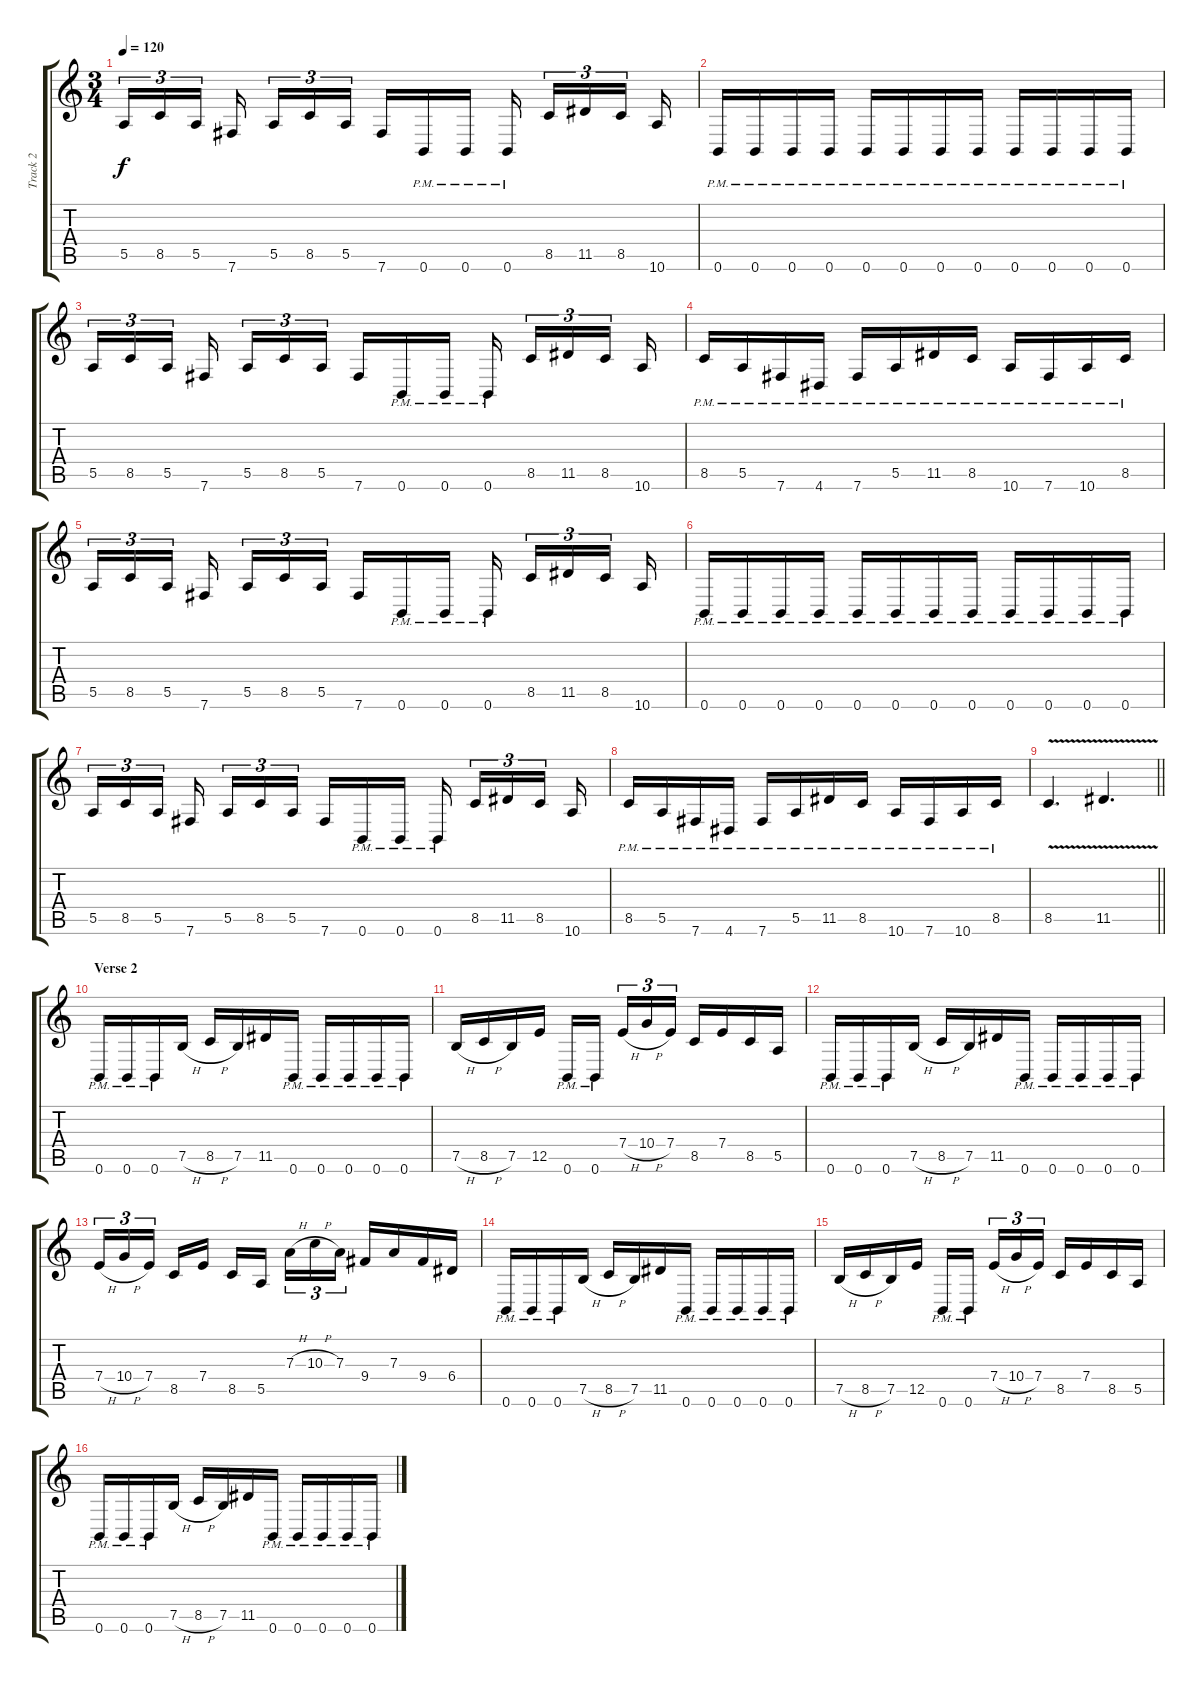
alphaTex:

\track ("Track 2" "Track 2") {instrument distortionguitar}
\staff {score tabs}
\tuning (B3 Gb3 D3 A2 E2 B1) {hide}
\ts (3 4)
\tempo 120
\clef g2
\ks c
5.5.16{tu (3 2) dy f} 8.5.16{tu (3 2)} 5.5.16{tu (3 2) beam splitsecondary} 7.6.16{beam splitsecondary} 5.5.16{tu (3 2)} 8.5.16{tu (3 2)} 5.5.16{tu (3 2) beam splitsecondary} 7.6.16 0.6{pm}.16 0.6{pm}.16 0.6{pm}.16{beam splitsecondary} 8.5.16{tu (3 2)} 11.5.16{tu (3 2)} 8.5.16{tu (3 2) beam splitsecondary} 10.6.16 |
0.6{pm}.16 0.6{pm}.16 0.6{pm}.16 0.6{pm}.16 0.6{pm}.16 0.6{pm}.16 0.6{pm}.16 0.6{pm}.16 0.6{pm}.16 0.6{pm}.16 0.6{pm}.16 0.6{pm}.16 |
5.5.16{tu (3 2)} 8.5.16{tu (3 2)} 5.5.16{tu (3 2) beam splitsecondary} 7.6.16{beam splitsecondary} 5.5.16{tu (3 2)} 8.5.16{tu (3 2)} 5.5.16{tu (3 2) beam splitsecondary} 7.6.16 0.6{pm}.16 0.6{pm}.16 0.6{pm}.16{beam splitsecondary} 8.5.16{tu (3 2)} 11.5.16{tu (3 2)} 8.5.16{tu (3 2) beam splitsecondary} 10.6.16 |
8.5{pm}.16 5.5{pm}.16 7.6{pm}.16 4.6{pm}.16 7.6{pm}.16 5.5{pm}.16 11.5{pm}.16 8.5{pm}.16 10.6{pm}.16 7.6{pm}.16 10.6{pm}.16 8.5{pm}.16 |
5.5.16{tu (3 2)} 8.5.16{tu (3 2)} 5.5.16{tu (3 2) beam splitsecondary} 7.6.16{beam splitsecondary} 5.5.16{tu (3 2)} 8.5.16{tu (3 2)} 5.5.16{tu (3 2) beam splitsecondary} 7.6.16 0.6{pm}.16 0.6{pm}.16 0.6{pm}.16{beam splitsecondary} 8.5.16{tu (3 2)} 11.5.16{tu (3 2)} 8.5.16{tu (3 2) beam splitsecondary} 10.6.16 |
0.6{pm}.16 0.6{pm}.16 0.6{pm}.16 0.6{pm}.16 0.6{pm}.16 0.6{pm}.16 0.6{pm}.16 0.6{pm}.16 0.6{pm}.16 0.6{pm}.16 0.6{pm}.16 0.6{pm}.16 |
5.5.16{tu (3 2)} 8.5.16{tu (3 2)} 5.5.16{tu (3 2) beam splitsecondary} 7.6.16{beam splitsecondary} 5.5.16{tu (3 2)} 8.5.16{tu (3 2)} 5.5.16{tu (3 2) beam splitsecondary} 7.6.16 0.6{pm}.16 0.6{pm}.16 0.6{pm}.16{beam splitsecondary} 8.5.16{tu (3 2)} 11.5.16{tu (3 2)} 8.5.16{tu (3 2) beam splitsecondary} 10.6.16 |
8.5{pm}.16 5.5{pm}.16 7.6{pm}.16 4.6{pm}.16 7.6{pm}.16 5.5{pm}.16 11.5{pm}.16 8.5{pm}.16 10.6{pm}.16 7.6{pm}.16 10.6{pm}.16 8.5{pm}.16 |
\barLineRight lightlight
8.5{v}.4{d} 11.5{v}.4{d} |
\section ("" "Verse 2")
0.6{pm}.16 0.6{pm}.16 0.6{pm}.16 7.5{h}.16 8.5{h}.16 7.5.16 11.5.16 0.6{pm}.16 0.6{pm}.16 0.6{pm}.16 0.6{pm}.16 0.6{pm}.16 |
7.5{h}.16 8.5{h}.16 7.5.16 12.5.16 0.6{pm}.16 0.6{pm}.16{beam splitsecondary} 7.4{h}.16{tu (3 2)} 10.4{h}.16{tu (3 2)} 7.4.16{tu (3 2)} 8.5.16 7.4.16 8.5.16 5.5.16 |
0.6{pm}.16 0.6{pm}.16 0.6{pm}.16 7.5{h}.16 8.5{h}.16 7.5.16 11.5.16 0.6{pm}.16 0.6{pm}.16 0.6{pm}.16 0.6{pm}.16 0.6{pm}.16 |
7.4{h}.16{tu (3 2)} 10.4{h}.16{tu (3 2)} 7.4.16{tu (3 2) beam splitsecondary} 8.5.16 7.4.16 8.5.16 5.5.16{beam splitsecondary} 7.3{h}.16{tu (3 2)} 10.3{h}.16{tu (3 2)} 7.3.16{tu (3 2)} 9.4.16 7.3.16 9.4.16 6.4.16 |
0.6{pm}.16 0.6{pm}.16 0.6{pm}.16 7.5{h}.16 8.5{h}.16 7.5.16 11.5.16 0.6{pm}.16 0.6{pm}.16 0.6{pm}.16 0.6{pm}.16 0.6{pm}.16 |
7.5{h}.16 8.5{h}.16 7.5.16 12.5.16 0.6{pm}.16 0.6{pm}.16{beam splitsecondary} 7.4{h}.16{tu (3 2)} 10.4{h}.16{tu (3 2)} 7.4.16{tu (3 2)} 8.5.16 7.4.16 8.5.16 5.5.16 |
0.6{pm}.16 0.6{pm}.16 0.6{pm}.16 7.5{h}.16 8.5{h}.16 7.5.16 11.5.16 0.6{pm}.16 0.6{pm}.16 0.6{pm}.16 0.6{pm}.16 0.6{pm}.16
